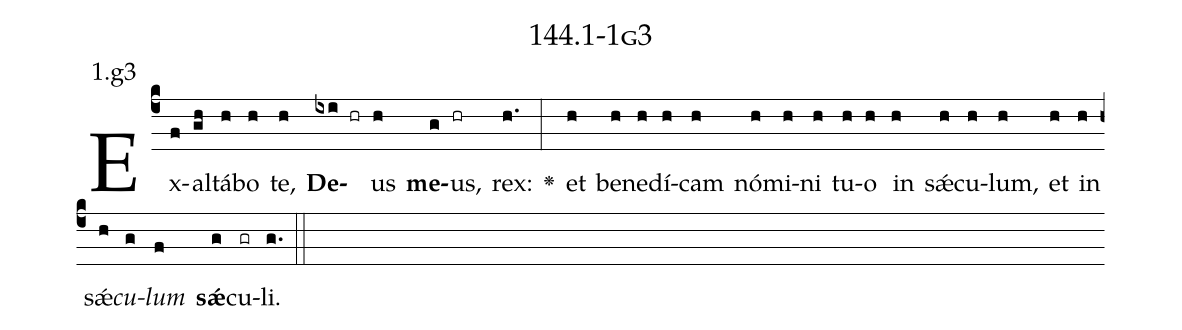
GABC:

name: 144.1-1g3;
annotation: 1.g3;
%%
(c4)Ex(f)al(gh)tá(h)bo(h) te,(h) <b>De</b>(ixi hr)us(h) <b>me</b>(g)us,(hr) rex:(h.) <v>\greheightstar</v>(:) et(h) be(h)ne(h)dí(h)cam(h) nó(h)mi(h)ni(h) tu(h)o(h) in(h) sǽ(h)cu(h)lum,(h) et(h) in(h) sǽ(h)<i>cu</i>(g)<i>lum</i>(f) <b>sǽ</b>(g)cu(gr)li.(g.) (::)


%E(h) u(h) o(g) u(f) a(g) e.(g.) (::)
